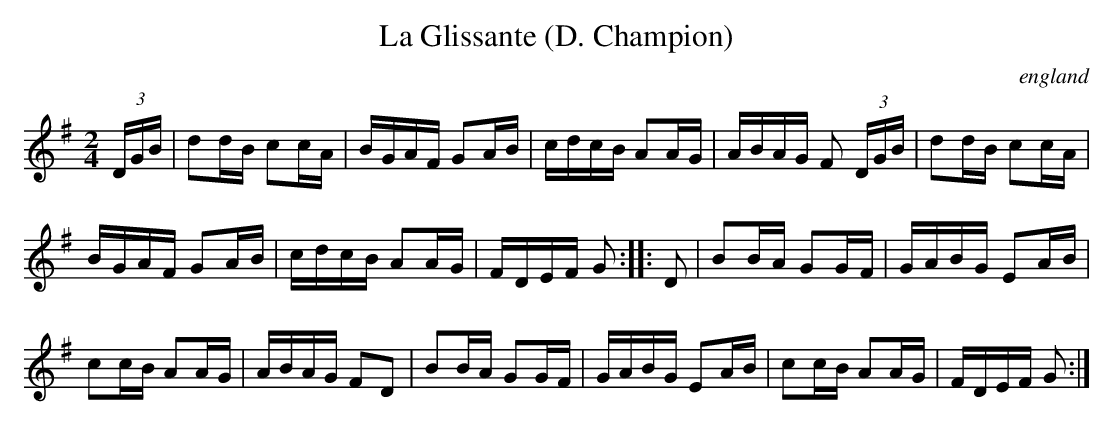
X:1
T:La Glissante (D. Champion)
O:england
M:2/4
L:1/16
K:G
(3DGB|d2dB c2cA|BGAF G2AB|cdcB A2AG|\
ABAG F2 (3DGB|d2dB c2cA|
BGAF G2AB|cdcB A2AG|FDEF G2:|\
|:D2|B2BA G2GF|GABG E2AB|
c2cB A2AG|ABAG F2D2|B2BA G2GF|\
GABG E2AB|c2cB A2AG|FDEF G2:|
